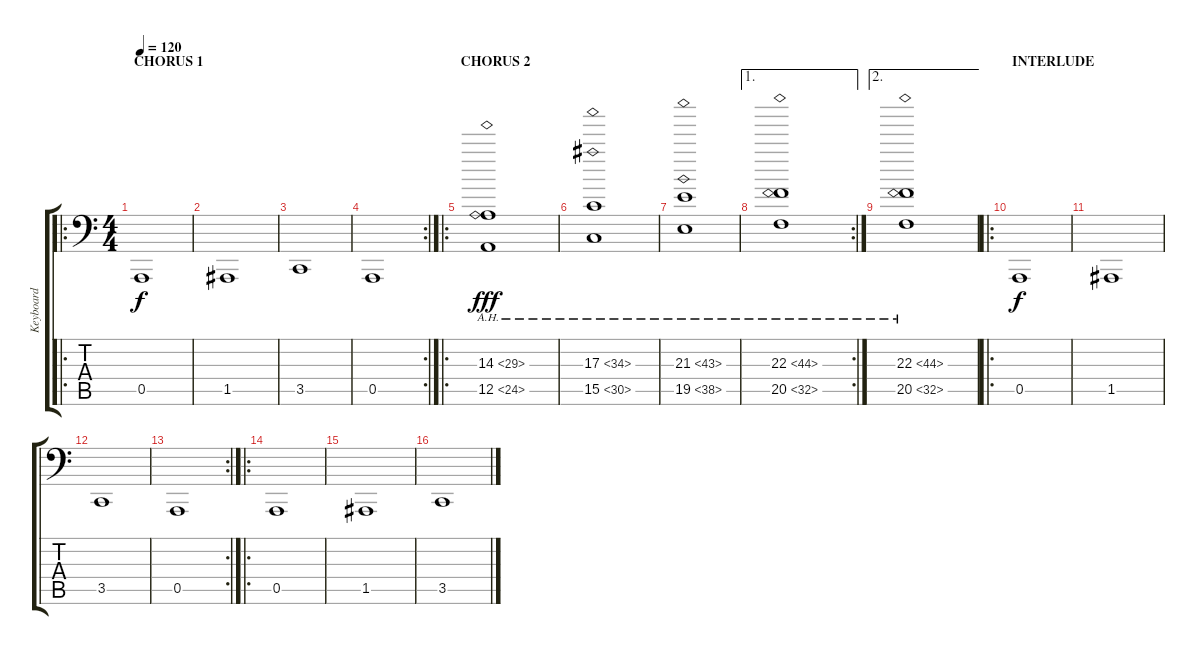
\track ("Keyboard" "Keyboard") {instrument pad6metallic}
\staff {score tabs}
\tuning (E3 B2 G2 D2 A1 D1) {hide}
\ro
\ts (4 4)
\section ("" "CHORUS 1")
\tempo 120
\clef f4
\ks c
0.5.1{dy f} |
1.5.1 |
3.5.1 |
\rc 2
0.5.1 |
\ro
\section ("" "CHORUS 2")
(14.3{ah 15} 12.5{ah 12}).1{dy fff instrument pad5bowed} |
(17.3{ah 17} 15.5{ah 15}).1 |
(21.3{ah 22} 19.5{ah 19}).1 |
\ae 1
\rc 2
(22.3{ah 22} 20.5{ah 12}).1 |
\ae 2
(22.3{ah 22} 20.5{ah 12}).1 |
\ro
\section ("" "INTERLUDE")
0.5.1{dy f volume 16 balance 8 instrument pad6metallic} |
1.5.1 |
3.5.1 |
\rc 2
0.5.1 |
\ro
0.5.1{volume 16 balance 8 instrument pad6metallic} |
1.5.1 |
3.5.1
